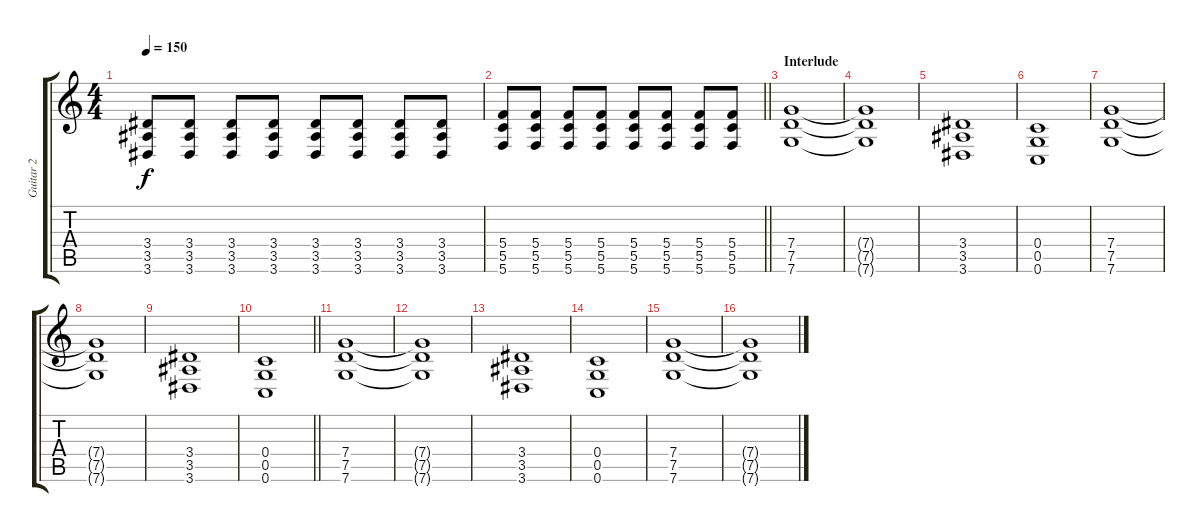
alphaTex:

\track ("Guitar 2" "Guitar 2") {instrument distortionguitar}
\staff {score tabs}
\tuning (D4 A3 F3 C3 G2 C2) {hide}
\ts (4 4)
\tempo 150
\clef g2
\ks c
(3.4 3.5 3.6).8{dy f} (3.4 3.5 3.6).8 (3.4 3.5 3.6).8 (3.4 3.5 3.6).8 (3.4 3.5 3.6).8 (3.4 3.5 3.6).8 (3.4 3.5 3.6).8 (3.4 3.5 3.6).8 |
\barLineRight lightlight
(5.4 5.5 5.6).8 (5.4 5.5 5.6).8 (5.4 5.5 5.6).8 (5.4 5.5 5.6).8 (5.4 5.5 5.6).8 (5.4 5.5 5.6).8 (5.4 5.5 5.6).8 (5.4 5.5 5.6).8 |
\section ("" "Interlude")
(7.4 7.5 7.6).1 |
(7.4{t} 7.5{t} 7.6{t}).1 |
(3.4 3.5 3.6).1 |
(0.4 0.5 0.6).1 |
(7.4 7.5 7.6).1 |
(7.4{t} 7.5{t} 7.6{t}).1 |
(3.4 3.5 3.6).1 |
\barLineRight lightlight
(0.4 0.5 0.6).1 |
(7.4 7.5 7.6).1 |
(7.4{t} 7.5{t} 7.6{t}).1 |
(3.4 3.5 3.6).1 |
(0.4 0.5 0.6).1 |
(7.4 7.5 7.6).1 |
(7.4{t} 7.5{t} 7.6{t}).1
